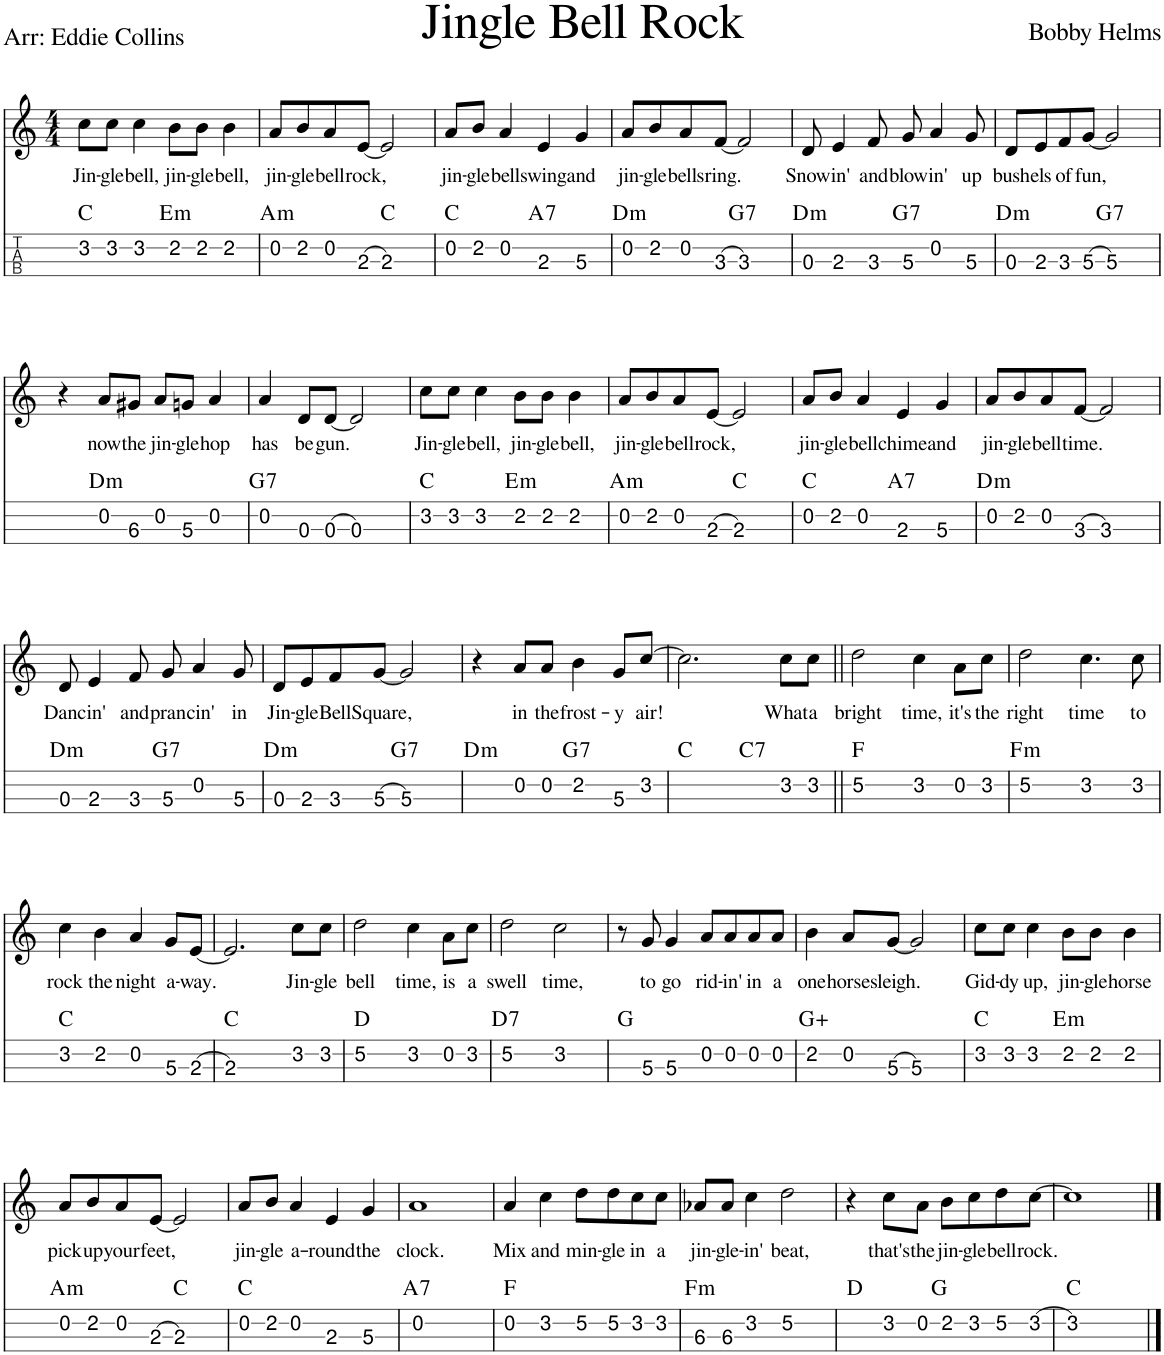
**kern	**harte	**kern	**text
*part2	*part2	*part1	*part1
*staff2	*	*staff1	*staff1
*I"Mandolin (Tablature)	*	*I"Mandolin	*
*stria4	*	*	*
*	*	*clefG2	*
*k[]	*	*k[]	*
*M4/4	*	*M4/4	*
=1	=1	=1	=1
!	!	!	!LO:LY:b
8ccL	C:maj	8cc\L	Jin-
!	!	!	!LO:LY:b
8ccJ	.	8cc\J	-gle
!	!	!	!LO:LY:b
4cc	.	4cc\	bell,
!	!LO:H:kt=m	!	!LO:LY:b
8bL	E:min	8b\L	jin-
!	!	!	!LO:LY:b
8bJ	.	8b\J	-gle
!	!	!	!LO:LY:b
4b	.	4b\	bell,
=2	=2	=2	=2
!	!LO:H:kt=m	!	!LO:LY:b
8aL	A:min	8a/L	jin-
!	!	!	!LO:LY:b
8bJ	.	8b/	-gle
!	!	!	!LO:LY:b
8aL	.	8a/	bell
!	!	!	!LO:LY:b
[8eJ	.	[8e/J	rock,
2e]	C:maj	2e/]	.
=3	=3	=3	=3
!	!	!	!LO:LY:b
8aL	C:maj	8a/L	jin-
!	!	!	!LO:LY:b
8bJ	.	8b/J	-gle
!	!	!	!LO:LY:b
4a	.	4a/	bell
!	!LO:H:kt=7	!	!LO:LY:b
4e	A:7	4e/	swing
!	!	!	!LO:LY:b
4g	.	4g/	and
=4	=4	=4	=4
!	!LO:H:kt=m	!	!LO:LY:b
8aL	D:min	8a/L	jin-
!	!	!	!LO:LY:b
8bJ	.	8b/	-gle
!	!	!	!LO:LY:b
8aL	.	8a/	bells
!	!	!	!LO:LY:b
[8fJ	.	[8f/J	ring.
!	!LO:H:kt=7	!	!
2f]	G:7	2f/]	.
=5	=5	=5	=5
!	!LO:H:kt=m	!	!LO:LY:b
8d	D:min	8d/	Snow
!	!	!	!LO:LY:b
4e	.	4e/	in'
!	!	!	!LO:LY:b
8f	.	8f/	and
!	!LO:H:kt=7	!	!LO:LY:b
8g	G:7	8g/	blow
!	!	!	!LO:LY:b
4a	.	4a/	in'
!	!	!	!LO:LY:b
8g	.	8g/	up
=6	=6	=6	=6
!	!LO:H:kt=m	!	!LO:LY:b
8dL	D:min	8d/L	bush
!	!	!	!LO:LY:b
8eJ	.	8e/	els
!	!	!	!LO:LY:b
8fL	.	8f/	of
!	!	!	!LO:LY:b
[8gJ	.	[8g/J	fun,
!	!LO:H:kt=7	!	!
2g]	G:7	2g/]	.
!!LO:LB:g=z
=7	=7	=7	=7
4r	.	4r	.
!	!LO:H:kt=m	!	!LO:LY:b
8aL	D:min	8a/L	now
!	!	!	!LO:LY:b
8g#XJ	.	8g#X/J	the
!	!	!	!LO:LY:b
8aL	.	8a/L	jin-
!	!	!	!LO:LY:b
8gJ	.	8gn/J	-gle
!	!	!	!LO:LY:b
4a	.	4a/	hop
=8	=8	=8	=8
!	!LO:H:kt=7	!	!LO:LY:b
4a	G:7	4a/	has
!	!	!	!LO:LY:b
8dL	.	8d/L	be
!	!	!	!LO:LY:b
[8dJ	.	[8d/J	gun.
2d]	.	2d/]	.
=9	=9	=9	=9
!	!	!	!LO:LY:b
8ccL	C:maj	8cc\L	Jin-
!	!	!	!LO:LY:b
8ccJ	.	8cc\J	-gle
!	!	!	!LO:LY:b
4cc	.	4cc\	bell,
!	!LO:H:kt=m	!	!LO:LY:b
8bL	E:min	8b\L	jin-
!	!	!	!LO:LY:b
8bJ	.	8b\J	-gle
!	!	!	!LO:LY:b
4b	.	4b\	bell,
=10	=10	=10	=10
!	!LO:H:kt=m	!	!LO:LY:b
8aL	A:min	8a/L	jin-
!	!	!	!LO:LY:b
8bJ	.	8b/	-gle
!	!	!	!LO:LY:b
8aL	.	8a/	bell
!	!	!	!LO:LY:b
[8eJ	.	[8e/J	rock,
2e]	C:maj	2e/]	.
=11	=11	=11	=11
!	!	!	!LO:LY:b
8aL	C:maj	8a/L	jin-
!	!	!	!LO:LY:b
8bJ	.	8b/J	-gle
!	!	!	!LO:LY:b
4a	.	4a/	bell
!	!LO:H:kt=7	!	!LO:LY:b
4e	A:7	4e/	chime
!	!	!	!LO:LY:b
4g	.	4g/	and
=12	=12	=12	=12
!	!LO:H:kt=m	!	!LO:LY:b
8aL	D:min	8a/L	jin-
!	!	!	!LO:LY:b
8bJ	.	8b/	-gle
!	!	!	!LO:LY:b
8aL	.	8a/	bell
!	!	!	!LO:LY:b
[8fJ	.	[8f/J	time.
2f]	.	2f/]	.
!!LO:LB:g=z
=13	=13	=13	=13
!	!LO:H:kt=m	!	!LO:LY:b
8d	D:min	8d/	Danc
!	!	!	!LO:LY:b
4e	.	4e/	in'
!	!	!	!LO:LY:b
8f	.	8f/	and
!	!LO:H:kt=7	!	!LO:LY:b
8g	G:7	8g/	pran
!	!	!	!LO:LY:b
4a	.	4a/	cin'
!	!	!	!LO:LY:b
8g	.	8g/	in
=14	=14	=14	=14
!	!LO:H:kt=m	!	!LO:LY:b
8dL	D:min	8d/L	Jin-
!	!	!	!LO:LY:b
8eJ	.	8e/	-gle
!	!	!	!LO:LY:b
8fL	.	8f/	Bell
!	!	!	!LO:LY:b
[8gJ	.	[8g/J	Square,
!	!LO:H:kt=7	!	!
2g]	G:7	2g/]	.
=15	=15	=15	=15
!	!LO:H:kt=m	!	!
4r	D:min	4r	.
!	!	!	!LO:LY:b
8aL	.	8a/L	in
!	!	!	!LO:LY:b
8aJ	.	8a/J	the
!	!LO:H:kt=7	!	!LO:LY:b
4b	G:7	4b\	frost-
!	!	!	!LO:LY:b
8gL	.	8g/L	-y
!	!	!	!LO:LY:b
8ccJ	.	[8cc/J	air!
=16	=16	=16	=16
2r	C:maj	2.cc\]	.
!	!LO:H:kt=7	!	!
4r	C:7	.	.
!	!	!	!LO:LY:b
8ccL	.	8cc\L	What
!	!	!	!LO:LY:b
8ccJ	.	8cc\J	a
=17||	=17||	=17||	=17||
!	!	!	!LO:LY:b
2dd	F:maj	2dd\	bright
!	!	!	!LO:LY:b
4cc	.	4cc\	time,
!	!	!	!LO:LY:b
8aL	.	8a\L	it's
!	!	!	!LO:LY:b
8ccJ	.	8cc\J	the
=18	=18	=18	=18
!	!LO:H:kt=m	!	!LO:LY:b
2dd	F:min	2dd\	right
!	!	!	!LO:LY:b
4.cc	.	4.cc\	time
!	!	!	!LO:LY:b
8cc	.	8cc\	to
!!LO:LB:g=z
=19	=19	=19	=19
!	!	!	!LO:LY:b
4cc	C:maj	4cc\	rock
!	!	!	!LO:LY:b
4b	.	4b\	the
!	!	!	!LO:LY:b
4a	.	4a/	night
!	!	!	!LO:LY:b
8gL	.	8g/L	a-
!	!	!	!LO:LY:b
[8eJ	.	[8e/J	-way.
=20	=20	=20	=20
2.e]	C:maj	2.e/]	.
!	!	!	!LO:LY:b
8ccL	.	8cc\L	Jin-
!	!	!	!LO:LY:b
8ccJ	.	8cc\J	-gle
=21	=21	=21	=21
!	!	!	!LO:LY:b
2dd	D:maj	2dd\	bell
!	!	!	!LO:LY:b
4cc	.	4cc\	time,
!	!	!	!LO:LY:b
8aL	.	8a\L	is
!	!	!	!LO:LY:b
8ccJ	.	8cc\J	a
=22	=22	=22	=22
!	!LO:H:kt=7	!	!LO:LY:b
2dd	D:7	2dd\	swell
!	!	!	!LO:LY:b
2cc	.	2cc\	time,
=23	=23	=23	=23
8r	G:maj	8r	.
!	!	!	!LO:LY:b
8g	.	8g/	to
!	!	!	!LO:LY:b
4g	.	4g/	go
!	!	!	!LO:LY:b
8aL	.	8a/L	rid-
!	!	!	!LO:LY:b
8aJ	.	8a/	-in'
!	!	!	!LO:LY:b
8aL	.	8a/	in
!	!	!	!LO:LY:b
8aJ	.	8a/J	a
=24	=24	=24	=24
!	!	!	!LO:LY:b
4b	G:aug	4b\	one
!	!	!	!LO:LY:b
8aL	.	8a/L	horse
!	!	!	!LO:LY:b
[8gJ	.	[8g/J	sleigh.
2g]	.	2g/]	.
=25	=25	=25	=25
!	!	!	!LO:LY:b
8ccL	C:maj	8cc\L	Gid-
!	!	!	!LO:LY:b
8ccJ	.	8cc\J	-dy
!	!	!	!LO:LY:b
4cc	.	4cc\	up,
!	!LO:H:kt=m	!	!LO:LY:b
8bL	E:min	8b\L	jin-
!	!	!	!LO:LY:b
8bJ	.	8b\J	-gle
!	!	!	!LO:LY:b
4b	.	4b\	horse
!!LO:LB:g=z
=26	=26	=26	=26
!	!LO:H:kt=m	!	!LO:LY:b
8aL	A:min	8a/L	pick
!	!	!	!LO:LY:b
8bJ	.	8b/	up
!	!	!	!LO:LY:b
8aL	.	8a/	your
!	!	!	!LO:LY:b
[8eJ	.	[8e/J	feet,
2e]	C:maj	2e/]	.
=27	=27	=27	=27
!	!	!	!LO:LY:b
8aL	C:maj	8a/L	jin-
!	!	!	!LO:LY:b
8bJ	.	8b/J	-gle
!	!	!	!LO:LY:b
4a	.	4a/	a-
!	!	!	!LO:LY:b
4e	.	4e/	-round
!	!	!	!LO:LY:b
4g	.	4g/	the
=28	=28	=28	=28
!	!LO:H:kt=7	!	!LO:LY:b
1a	A:7	1a	clock.
=29	=29	=29	=29
!	!	!	!LO:LY:b
4a	F:maj	4a/	Mix
!	!	!	!LO:LY:b
4cc	.	4cc\	and
!	!	!	!LO:LY:b
8ddL	.	8dd\L	min-
!	!	!	!LO:LY:b
8ddJ	.	8dd\	-gle
!	!	!	!LO:LY:b
8ccL	.	8cc\	in
!	!	!	!LO:LY:b
8ccJ	.	8cc\J	a
=30	=30	=30	=30
!	!LO:H:kt=m	!	!LO:LY:b
8a-XL	F:min	8a-X/L	jin-
!	!	!	!LO:LY:b
8a-J	.	8a-/J	-gle-
!	!	!	!LO:LY:b
4cc	.	4cc\	-in'
!	!	!	!LO:LY:b
2dd	.	2dd\	beat,
=31	=31	=31	=31
4r	D:maj	4r	.
!	!	!	!LO:LY:b
8ccL	.	8cc\L	that's
!	!	!	!LO:LY:b
8aJ	.	8a\J	the
!	!	!	!LO:LY:b
8bL	G:maj	8b\L	jin-
!	!	!	!LO:LY:b
8ccJ	.	8cc\	-gle
!	!	!	!LO:LY:b
8ddL	.	8dd\	bell
!	!	!	!LO:LY:b
[8ccJ	.	[8cc\J	rock.
=32	=32	=32	=32
1cc]	C:maj	1cc]	.
==	==	==	==
*-	*-	*-	*-
